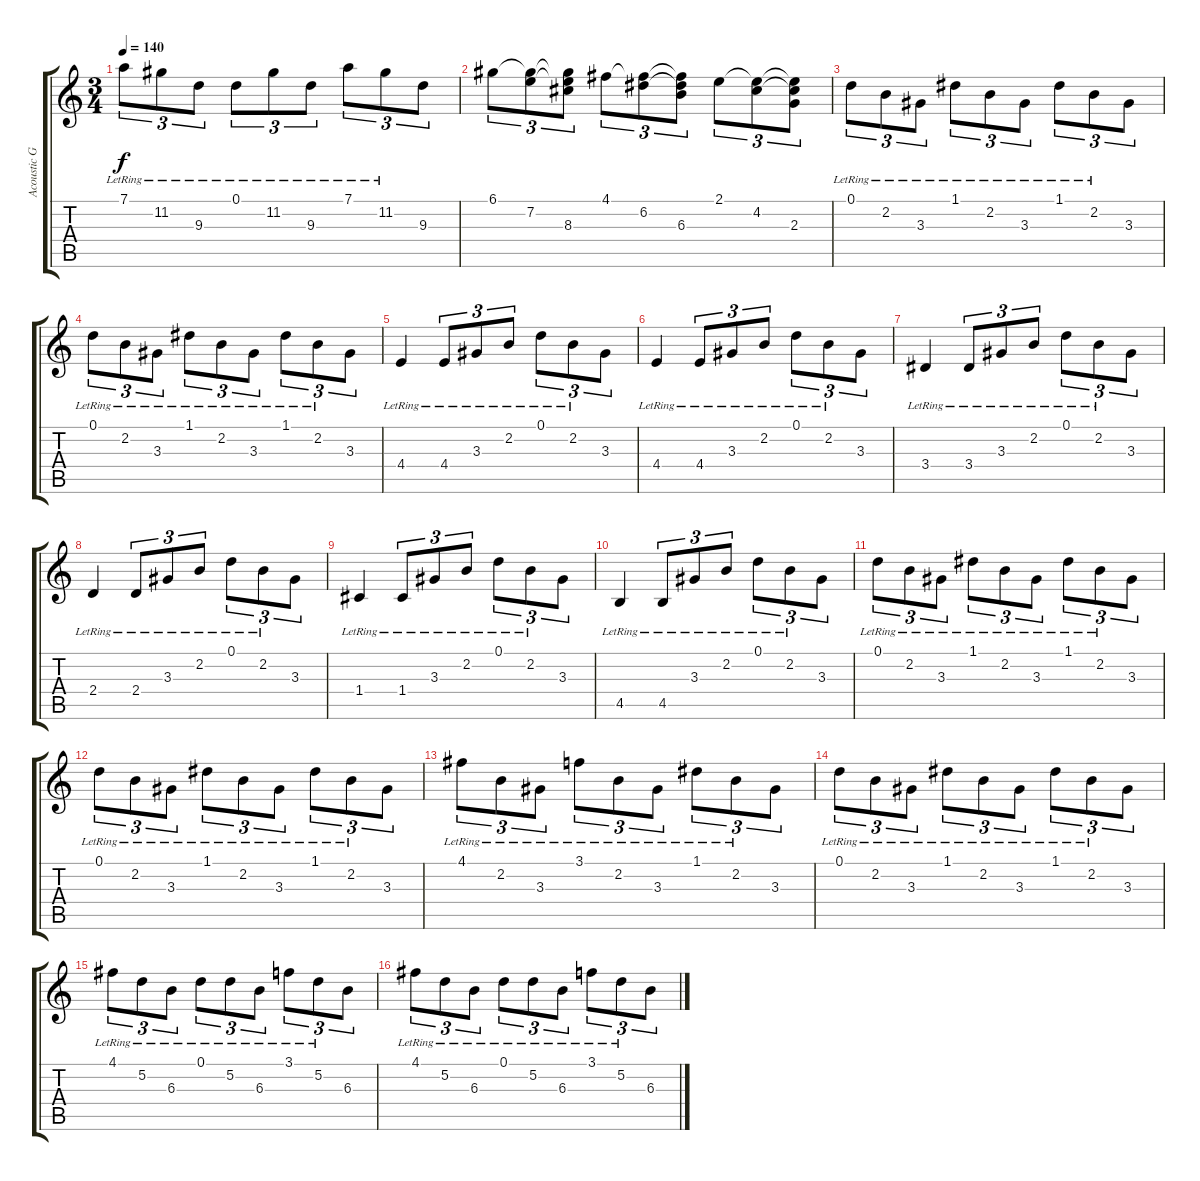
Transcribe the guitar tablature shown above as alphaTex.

\track ("Acoustic Guitar 1" "Acoustic G") {instrument acousticguitarsteel}
\staff {score tabs}
\tuning (D4 A3 F3 C3 G2 D2) {hide}
\ts (3 4)
\tempo 140
\clef g2
\ks c
7.1{lr}.8{tu (3 2) dy f} 11.2{lr}.8{tu (3 2)} 9.3{lr}.8{tu (3 2)} 0.1{lr}.8{tu (3 2)} 11.2{lr}.8{tu (3 2)} 9.3{lr}.8{tu (3 2)} 7.1{lr}.8{tu (3 2)} 11.2{lr}.8{tu (3 2)} 9.3.8{tu (3 2)} |
6.1.8{tu (3 2)} (6.1{t} 7.2).8{tu (3 2)} (6.1{t} 7.2{t} 8.3).8{tu (3 2)} 4.1.8{tu (3 2)} (4.1{t} 6.2).8{tu (3 2)} (4.1{t} 6.2{t} 6.3).8{tu (3 2)} 2.1.8{tu (3 2)} (2.1{t} 4.2).8{tu (3 2)} (2.1{t} 4.2{t} 2.3).8{tu (3 2)} |
0.1{lr}.8{tu (3 2)} 2.2{lr}.8{tu (3 2)} 3.3{lr}.8{tu (3 2)} 1.1{lr}.8{tu (3 2)} 2.2{lr}.8{tu (3 2)} 3.3{lr}.8{tu (3 2)} 1.1{lr}.8{tu (3 2)} 2.2{lr}.8{tu (3 2)} 3.3.8{tu (3 2)} |
0.1{lr}.8{tu (3 2)} 2.2{lr}.8{tu (3 2)} 3.3{lr}.8{tu (3 2)} 1.1{lr}.8{tu (3 2)} 2.2{lr}.8{tu (3 2)} 3.3{lr}.8{tu (3 2)} 1.1{lr}.8{tu (3 2)} 2.2{lr}.8{tu (3 2)} 3.3.8{tu (3 2)} |
4.4{lr}.4 4.4{lr}.8{tu (3 2)} 3.3{lr}.8{tu (3 2)} 2.2{lr}.8{tu (3 2)} 0.1{lr}.8{tu (3 2)} 2.2{lr}.8{tu (3 2)} 3.3.8{tu (3 2)} |
4.4{lr}.4 4.4{lr}.8{tu (3 2)} 3.3{lr}.8{tu (3 2)} 2.2{lr}.8{tu (3 2)} 0.1{lr}.8{tu (3 2)} 2.2{lr}.8{tu (3 2)} 3.3.8{tu (3 2)} |
3.4{lr}.4 3.4{lr}.8{tu (3 2)} 3.3{lr}.8{tu (3 2)} 2.2{lr}.8{tu (3 2)} 0.1{lr}.8{tu (3 2)} 2.2{lr}.8{tu (3 2)} 3.3.8{tu (3 2)} |
2.4{lr}.4 2.4{lr}.8{tu (3 2)} 3.3{lr}.8{tu (3 2)} 2.2{lr}.8{tu (3 2)} 0.1{lr}.8{tu (3 2)} 2.2{lr}.8{tu (3 2)} 3.3.8{tu (3 2)} |
1.4{lr}.4 1.4{lr}.8{tu (3 2)} 3.3{lr}.8{tu (3 2)} 2.2{lr}.8{tu (3 2)} 0.1{lr}.8{tu (3 2)} 2.2{lr}.8{tu (3 2)} 3.3.8{tu (3 2)} |
4.5{lr}.4 4.5{lr}.8{tu (3 2)} 3.3{lr}.8{tu (3 2)} 2.2{lr}.8{tu (3 2)} 0.1{lr}.8{tu (3 2)} 2.2{lr}.8{tu (3 2)} 3.3.8{tu (3 2)} |
0.1{lr}.8{tu (3 2)} 2.2{lr}.8{tu (3 2)} 3.3{lr}.8{tu (3 2)} 1.1{lr}.8{tu (3 2)} 2.2{lr}.8{tu (3 2)} 3.3{lr}.8{tu (3 2)} 1.1{lr}.8{tu (3 2)} 2.2{lr}.8{tu (3 2)} 3.3.8{tu (3 2)} |
0.1{lr}.8{tu (3 2)} 2.2{lr}.8{tu (3 2)} 3.3{lr}.8{tu (3 2)} 1.1{lr}.8{tu (3 2)} 2.2{lr}.8{tu (3 2)} 3.3{lr}.8{tu (3 2)} 1.1{lr}.8{tu (3 2)} 2.2{lr}.8{tu (3 2)} 3.3.8{tu (3 2)} |
4.1{lr}.8{tu (3 2)} 2.2{lr}.8{tu (3 2)} 3.3{lr}.8{tu (3 2)} 3.1{lr}.8{tu (3 2)} 2.2{lr}.8{tu (3 2)} 3.3{lr}.8{tu (3 2)} 1.1{lr}.8{tu (3 2)} 2.2{lr}.8{tu (3 2)} 3.3.8{tu (3 2)} |
0.1{lr}.8{tu (3 2)} 2.2{lr}.8{tu (3 2)} 3.3{lr}.8{tu (3 2)} 1.1{lr}.8{tu (3 2)} 2.2{lr}.8{tu (3 2)} 3.3{lr}.8{tu (3 2)} 1.1{lr}.8{tu (3 2)} 2.2{lr}.8{tu (3 2)} 3.3.8{tu (3 2)} |
4.1{lr}.8{tu (3 2)} 5.2{lr}.8{tu (3 2)} 6.3{lr}.8{tu (3 2)} 0.1{lr}.8{tu (3 2)} 5.2{lr}.8{tu (3 2)} 6.3{lr}.8{tu (3 2)} 3.1{lr}.8{tu (3 2)} 5.2{lr}.8{tu (3 2)} 6.3.8{tu (3 2)} |
4.1{lr}.8{tu (3 2)} 5.2{lr}.8{tu (3 2)} 6.3{lr}.8{tu (3 2)} 0.1{lr}.8{tu (3 2)} 5.2{lr}.8{tu (3 2)} 6.3{lr}.8{tu (3 2)} 3.1{lr}.8{tu (3 2)} 5.2{lr}.8{tu (3 2)} 6.3.8{tu (3 2)}
